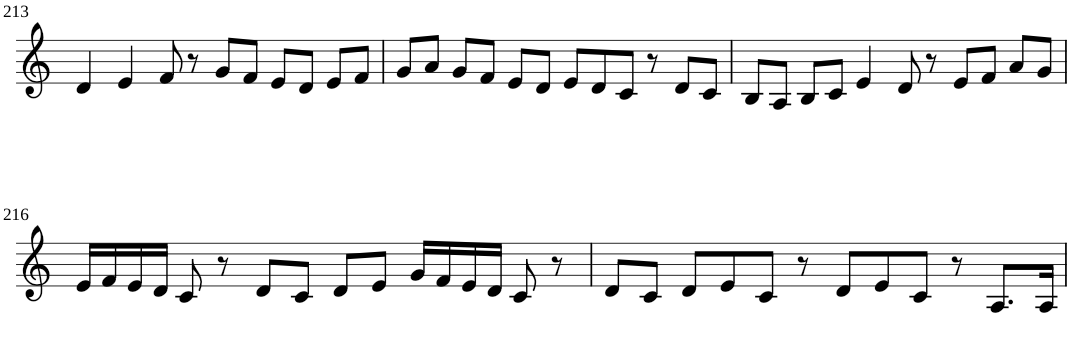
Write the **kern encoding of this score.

**kern
*part1
*staff1
*I"Violin
!!LO:PB:g=z
*clefG2
*k[]
*M6/4
=213
4d/
4e/
8f/
8r
8g/L
8f/J
8e/L
8d/J
8e/L
8f/J
=214
8g/L
8a/J
8g/L
8f/J
8e/L
8d/J
8e/L
8d/
8c/J
8r
8d/L
8c/J
=215
8B/L
8A/J
8B/L
8c/J
4e/
8d/
8r
8e/L
8f/J
8a/L
8g/J
!!LO:LB:g=z
=216
16e/LL
16f/
16e/
16d/JJ
8c/
8r
8d/L
8c/J
8d/L
8e/J
16g/LL
16f/
16e/
16d/JJ
8c/
8r
=217
8d/L
8c/J
8d/L
8e/
8c/J
8r
8d/L
8e/
8c/J
8r
8.A/L
16A/Jk
=
*-
